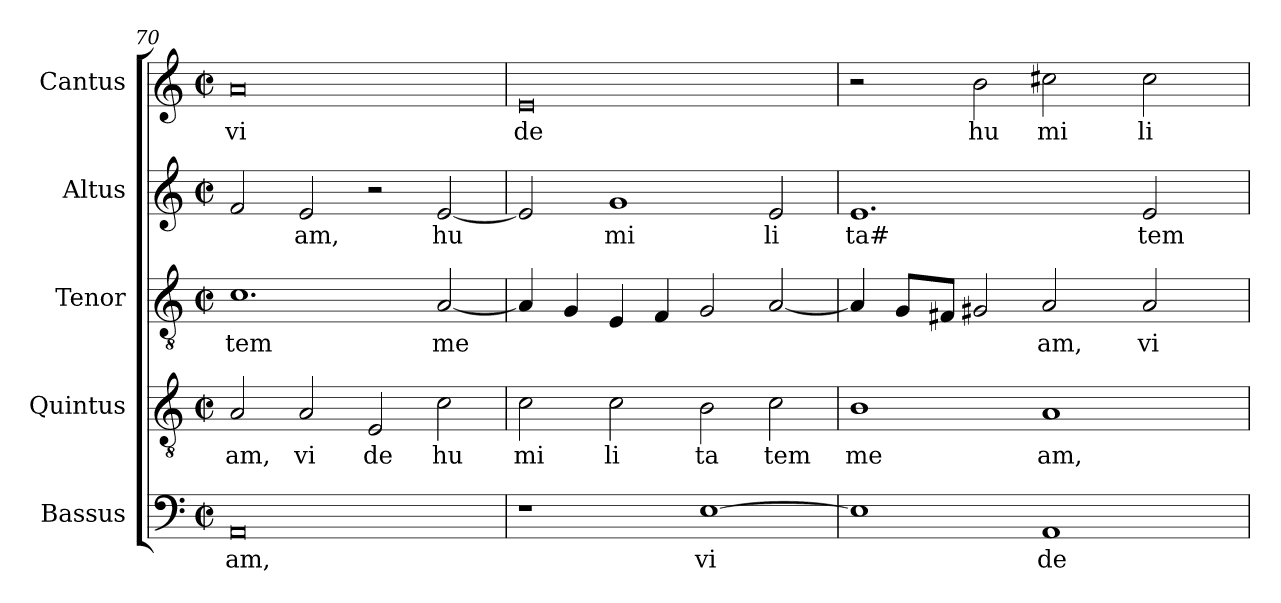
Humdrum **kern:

**kern	**text	**kern	**text	**kern	**text	**kern	**text	**kern	**text
*part5	*part5	*part4	*part4	*part3	*part3	*part2	*part2	*part1	*part1
*staff5	*staff5	*staff4	*staff4	*staff3	*staff3	*staff2	*staff2	*staff1	*staff1
*I"Bassus	*	*I"Quintus	*	*I"Tenor	*	*I"Altus	*	*I"Cantus	*
*clefF4	*	*clefGv2	*	*clefGv2	*	*clefG2	*	*clefG2	*
*M2/2	*	*M2/2	*	*M2/2	*	*M2/2	*	*M2/2	*
*met(c|)	*	*met(c|)	*	*met(c|)	*	*met(c|)	*	*met(c|)	*
=70	=70	=70	=70	=70	=70	=70	=70	=70	=70
!	!LO:LY:b:cj	!	!LO:LY:b:cj	!	!LO:LY:b:cj	!	!	!	!LO:LY:b:cj
0AA	am,	2A/	am,	1.c	tem	2f/	.	0a	vi
!	!	!	!LO:LY:b:cj	!	!	!	!LO:LY:b:cj	!	!
.	.	2A/	vi	.	.	2e/	am,	.	.
!	!	!	!LO:LY:b:cj	!	!	!	!	!	!
.	.	2E/	de	.	.	2r	.	.	.
!	!	!	!LO:LY:b:cj	!	!LO:LY:b	!	!LO:LY:b	!	!
.	.	2c\	hu	[<2A/	me	[<2e/	hu	.	.
=71	=71	=71	=71	=71	=71	=71	=71	=71	=71
!	!	!	!LO:LY:b:cj	!	!	!	!	!	!LO:LY:b:cj
1r	.	2c\	mi	4A/]	.	2e/]	.	0e	de
.	.	.	.	4G/	.	.	.	.	.
!	!	!	!LO:LY:b:cj	!	!	!	!LO:LY:b:cj	!	!
.	.	2c\	li	4E/	.	1g	mi	.	.
.	.	.	.	4F/	.	.	.	.	.
!	!LO:LY:b:cj	!	!LO:LY:b:cj	!	!	!	!	!	!
[<1E	vi	2B\	ta	2G/	.	.	.	.	.
!	!	!	!LO:LY:b:cj	!	!	!	!LO:LY:b:cj	!	!
.	.	2c\	tem	[>2A/	.	2e/	li	.	.
!!LO:PB:g=z
=72	=72	=72	=72	=72	=72	=72	=72	=72	=72
!	!	!	!LO:LY:b:cj	!	!	!	!LO:LY:b:cj	!	!
*^	*	*	*	*^	*	*	*	*	*
1E]	4ryy	.	1B	me	4A/]	4ryy	.	1.e	ta#	2r	.
.	16..ryy	.	.	.	8G/L	16ryy	.	.	.	.	.
.	.	.	.	.	.	1ryy	.	.	.	.	.
.	1ryy	.	.	.	.	.	.	.	.	.	.
.	.	.	.	.	8F#/J	.	.	.	.	.	.
!	!	!	!	!	!	!	!	!	!	!	!LO:LY:b:cj
.	.	.	.	.	2G#X/	.	.	.	.	2b\	hu
!	!	!LO:LY:b:cj	!	!LO:LY:b:cj	!	!	!LO:LY:b:cj	!	!	!	!LO:LY:b:cj
1AA	.	de	1A	am,	2A/	.	am,	.	.	2cc#X\	mi
.	.	.	.	.	.	2ryy	.	.	.	.	.
.	2ryy	.	.	.	.	.	.	.	.	.	.
!	!	!	!	!	!	!	!LO:LY:b:cj	!	!LO:LY:b:cj	!	!LO:LY:b:cj
.	.	.	.	.	2A/	.	vi	2e/	tem	2cc#\	li
.	.	.	.	.	.	8.ryy	.	.	.	.	.
.	8ryy	.	.	.	.	.	.	.	.	.	.
.	64ryy	.	.	.	.	.	.	.	.	.	.
*v	*v	*	*	*	*v	*v	*	*	*	*	*
=	=	=	=	=	=	=	=	=	=
*-	*-	*-	*-	*-	*-	*-	*-	*-	*-
